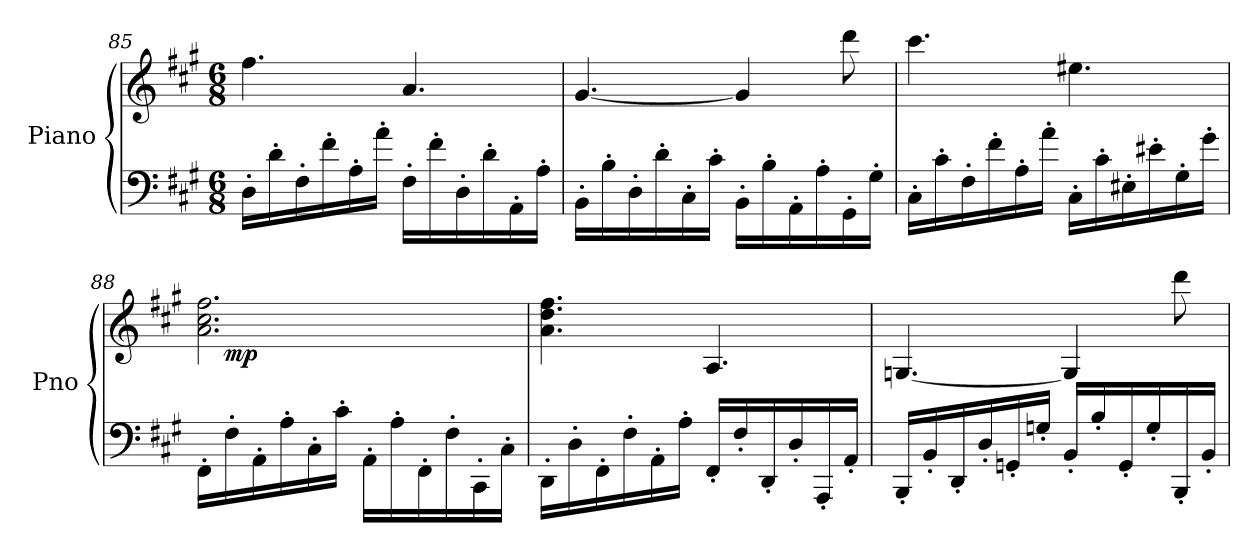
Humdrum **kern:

**kern	**kern	**dynam
*part1	*part1	*part1
*staff2	*staff1	*staff1/2
*I"Piano	*	*
*I'Pno	*	*
!!LO:LB:g=z
*clefF4	*clefG2	*
*k[f#c#g#]	*k[f#c#g#]	*
*M6/8	*M6/8	*
=85	=85	=85
16D'\LL	4.ff#\	.
16d'\	.	.
16F#'\	.	.
16f#'\	.	.
16A'\	.	.
16a'\JJ	.	.
16F#'\LL	4.a/	.
16f#'\	.	.
16D'\	.	.
16d'\	.	.
16AA'\	.	.
16A'\JJ	.	.
=86	=86	=86
16BB'\LL	[4.g#/	.
16B'\	.	.
16D'\	.	.
16d'\	.	.
16C#'\	.	.
16c#'\JJ	.	.
16BB'\LL	4g#/]	.
16B'\	.	.
16AA'\	.	.
16A'\	.	.
16GG#'\	8ddd\	.
16G#'\JJ	.	.
=87	=87	=87
16C#'\LL	4.ccc#\	.
16c#'\	.	.
16F#'\	.	.
16f#'\	.	.
16A'\	.	.
16a'\JJ	.	.
16C#'\LL	4.ee#X\	.
16c#'\	.	.
16E#X'\	.	.
16e#X'\	.	.
16G#'\	.	.
16g#'\JJ	.	.
=88	=88	=88
*	*^	*
16FF#'\LL	2.a\ 2.cc#\ 2.ff#\	16ryy	.
!	!	!	!LO:DY:b
16F#'\	.	2ryy	mp
16AA'\	.	.	.
16A'\	.	.	.
16C#'\	.	.	.
16c#'\JJ	.	.	.
16AA'\LL	.	.	.
16A'\	.	.	.
16FF#'\	.	.	.
16F#'\	.	8.ryy	.
16CC#'\	.	.	.
16C#'\JJ	.	.	.
*	*v	*v	*
!!LO:LB:g=z
=89	=89	=89
16DD'\LL	4.a\ 4.dd\ 4.ff#\	.
16D'\	.	.
16FF#'\	.	.
16F#'\	.	.
16AA'\	.	.
16A'\JJ	.	.
16FF#'/LL	4.A/	.
16F#'/	.	.
16DD'/	.	.
16D'/	.	.
16AAA'/	.	.
16AA'/JJ	.	.
=90	=90	=90
16BBB'/LL	[4.Gn/	.
16BB'/	.	.
16DD'/	.	.
16D'/	.	.
16GGn'/	.	.
16Gn'/JJ	.	.
16BB'/LL	4G/]	.
16B'/	.	.
16GG'/	.	.
16G'/	.	.
16BBB'/	8ddd\	.
16BB'/JJ	.	.
=	=	=
*-	*-	*-
